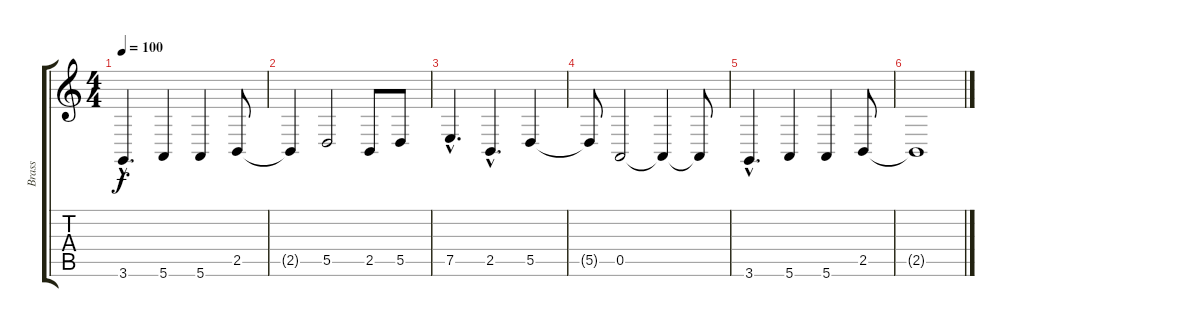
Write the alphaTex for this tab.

\track ("Brass" "Brass") {instrument brasssection}
\staff {score tabs}
\tuning (E4 B3 G3 D3 A2 E2) {hide}
\ts (4 4)
\tempo 100
\clef g2
\ks c
3.6{hac}.4{d dy f volume 16} 5.6.4 5.6.4 2.5.8 |
2.5{t}.4 5.5.2 2.5.8 5.5.8 |
7.5{hac}.4{d} 2.5{hac}.4{d} 5.5.4 |
5.5{t}.8 0.5.2 0.5{t}.4 0.5{t}.8 |
3.6{hac}.4{d} 5.6.4 5.6.4 2.5.8{volume 0} |
2.5{t}.1
